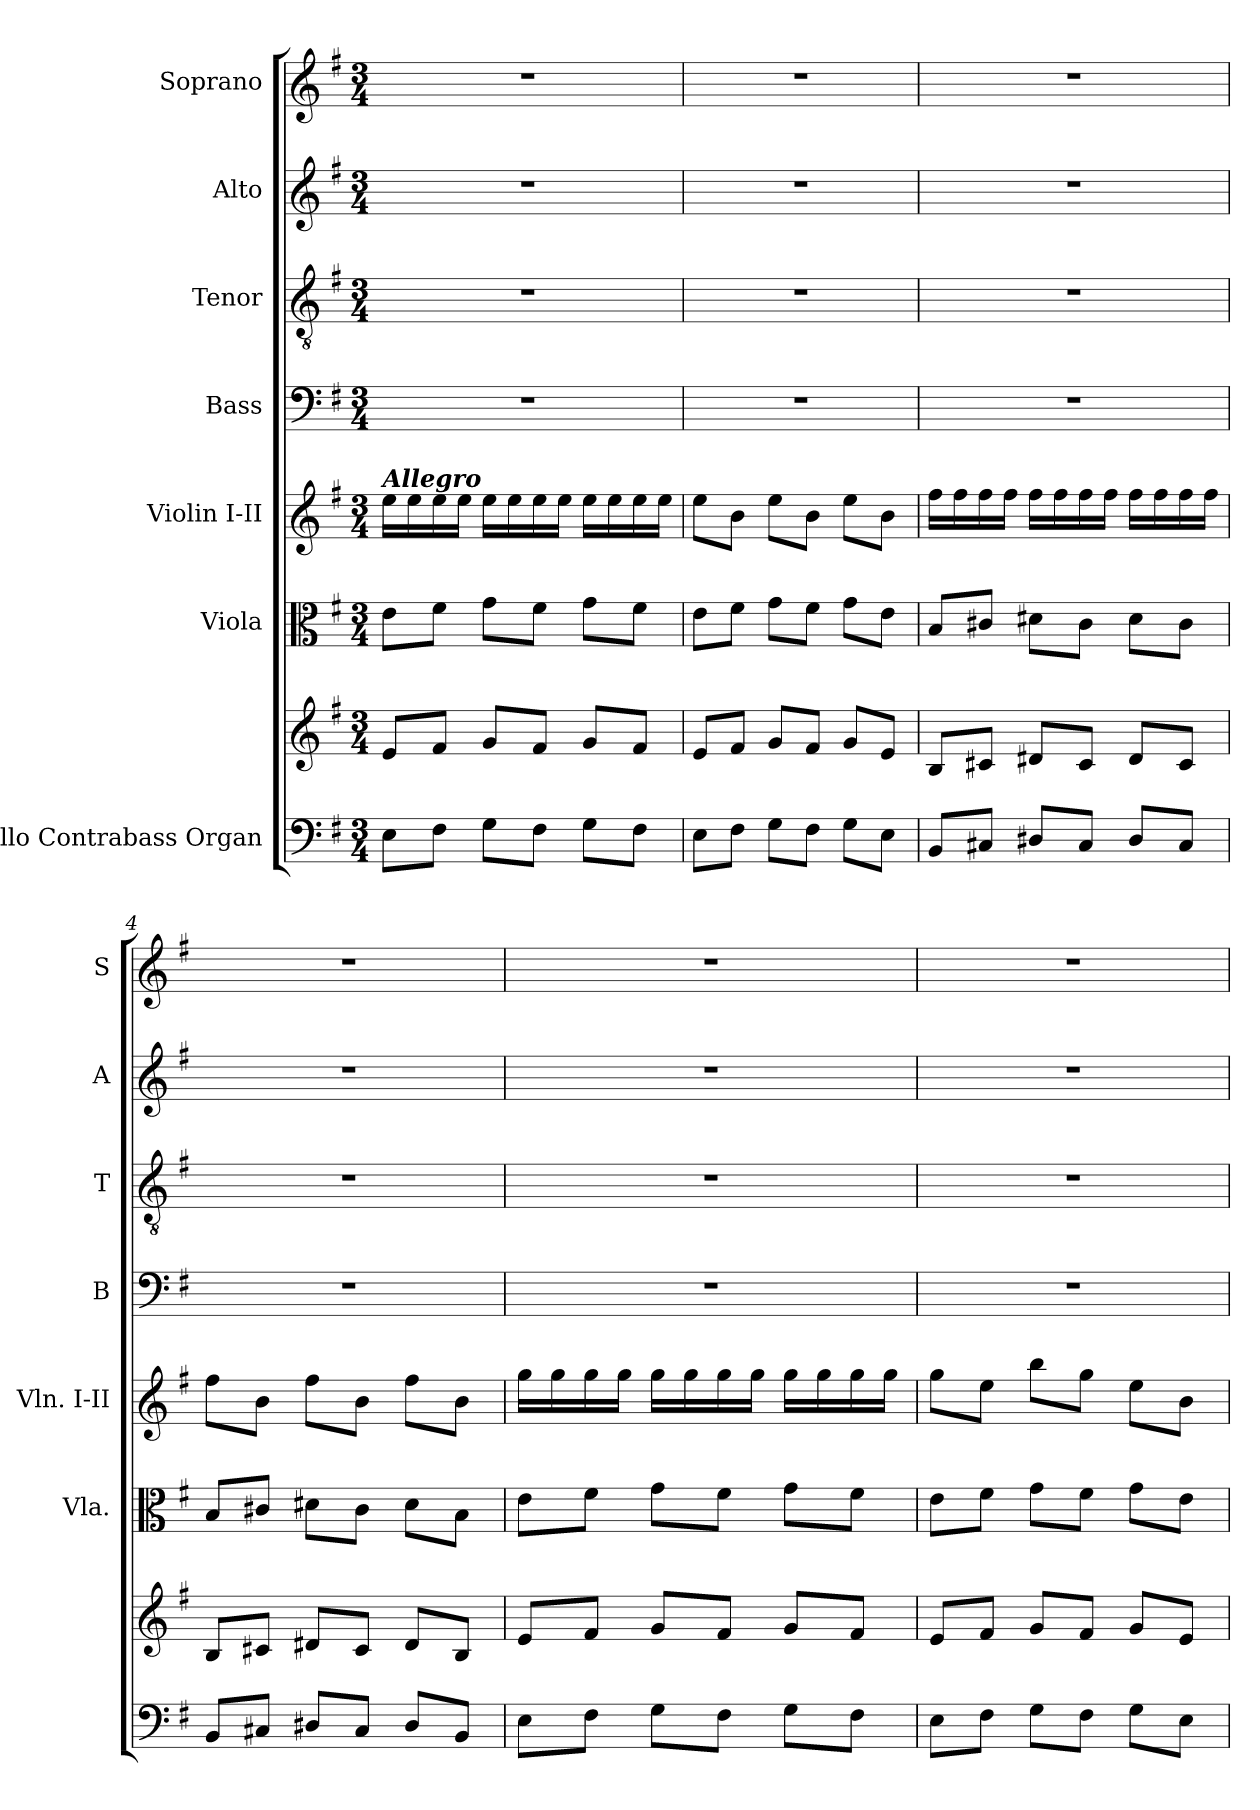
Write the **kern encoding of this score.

**kern	**kern	**kern	**kern	**kern	**kern	**kern	**kern
*part7	*part7	*part6	*part5	*part4	*part3	*part2	*part1
*staff8	*staff7	*staff6	*staff5	*staff4	*staff3	*staff2	*staff1
*I"Cello Contrabass Organ	*	*I"Viola	*I"Violin I-II	*I"Bass	*I"Tenor	*I"Alto	*I"Soprano
*	*	*I'Vla.	*I'Vln. I-II	*I'B	*I'T	*I'A	*I'S
*clefF4	*clefG2	*clefC3	*clefG2	*clefF4	*clefGv2	*clefG2	*clefG2
*k[f#]	*k[f#]	*k[f#]	*k[f#]	*k[f#]	*k[f#]	*k[f#]	*k[f#]
*e:	*e:	*e:	*e:	*e:	*e:	*e:	*e:
*M3/4	*M3/4	*M3/4	*M3/4	*M3/4	*M3/4	*M3/4	*M3/4
=1	=1	=1	=1	=1	=1	=1	=1
!	!	!	!LO:TX:a:Bi:t=Allegro	!	!	!	!
8E\L	8e/L	8e\L	16ee\LL	2.r	2.r	2.r	2.r
.	.	.	16ee\	.	.	.	.
8F#\J	8f#/J	8f#\J	16ee\	.	.	.	.
.	.	.	16ee\JJ	.	.	.	.
8G\L	8g/L	8g\L	16ee\LL	.	.	.	.
.	.	.	16ee\	.	.	.	.
8F#\J	8f#/J	8f#\J	16ee\	.	.	.	.
.	.	.	16ee\JJ	.	.	.	.
8G\L	8g/L	8g\L	16ee\LL	.	.	.	.
.	.	.	16ee\	.	.	.	.
8F#\J	8f#/J	8f#\J	16ee\	.	.	.	.
.	.	.	16ee\JJ	.	.	.	.
=2	=2	=2	=2	=2	=2	=2	=2
8E\L	8e/L	8e\L	8ee\L	2.r	2.r	2.r	2.r
8F#\J	8f#/J	8f#\J	8b\J	.	.	.	.
8G\L	8g/L	8g\L	8ee\L	.	.	.	.
8F#\J	8f#/J	8f#\J	8b\J	.	.	.	.
8G\L	8g/L	8g\L	8ee\L	.	.	.	.
8E\J	8e/J	8e\J	8b\J	.	.	.	.
=3	=3	=3	=3	=3	=3	=3	=3
8BB/L	8B/L	8B/L	16ff#\LL	2.r	2.r	2.r	2.r
.	.	.	16ff#\	.	.	.	.
8C#X/J	8c#X/J	8c#X/J	16ff#\	.	.	.	.
.	.	.	16ff#\JJ	.	.	.	.
8D#X/L	8d#X/L	8d#X\L	16ff#\LL	.	.	.	.
.	.	.	16ff#\	.	.	.	.
8C#/J	8c#/J	8c#\J	16ff#\	.	.	.	.
.	.	.	16ff#\JJ	.	.	.	.
8D#/L	8d#/L	8d#\L	16ff#\LL	.	.	.	.
.	.	.	16ff#\	.	.	.	.
8C#/J	8c#/J	8c#\J	16ff#\	.	.	.	.
.	.	.	16ff#\JJ	.	.	.	.
=4	=4	=4	=4	=4	=4	=4	=4
8BB/L	8B/L	8B/L	8ff#\L	2.r	2.r	2.r	2.r
8C#X/J	8c#X/J	8c#X/J	8b\J	.	.	.	.
8D#X/L	8d#X/L	8d#X\L	8ff#\L	.	.	.	.
8C#/J	8c#/J	8c#\J	8b\J	.	.	.	.
8D#/L	8d#/L	8d#\L	8ff#\L	.	.	.	.
8BB/J	8B/J	8B\J	8b\J	.	.	.	.
!!LO:LB:g=z
=5	=5	=5	=5	=5	=5	=5	=5
8E\L	8e/L	8e\L	16gg\LL	2.r	2.r	2.r	2.r
.	.	.	16gg\	.	.	.	.
8F#\J	8f#/J	8f#\J	16gg\	.	.	.	.
.	.	.	16gg\JJ	.	.	.	.
8G\L	8g/L	8g\L	16gg\LL	.	.	.	.
.	.	.	16gg\	.	.	.	.
8F#\J	8f#/J	8f#\J	16gg\	.	.	.	.
.	.	.	16gg\JJ	.	.	.	.
8G\L	8g/L	8g\L	16gg\LL	.	.	.	.
.	.	.	16gg\	.	.	.	.
8F#\J	8f#/J	8f#\J	16gg\	.	.	.	.
.	.	.	16gg\JJ	.	.	.	.
=6	=6	=6	=6	=6	=6	=6	=6
8E\L	8e/L	8e\L	8gg\L	2.r	2.r	2.r	2.r
8F#\J	8f#/J	8f#\J	8ee\J	.	.	.	.
8G\L	8g/L	8g\L	8bb\L	.	.	.	.
8F#\J	8f#/J	8f#\J	8gg\J	.	.	.	.
8G\L	8g/L	8g\L	8ee\L	.	.	.	.
8E\J	8e/J	8e\J	8b\J	.	.	.	.
=	=	=	=	=	=	=	=
*-	*-	*-	*-	*-	*-	*-	*-
